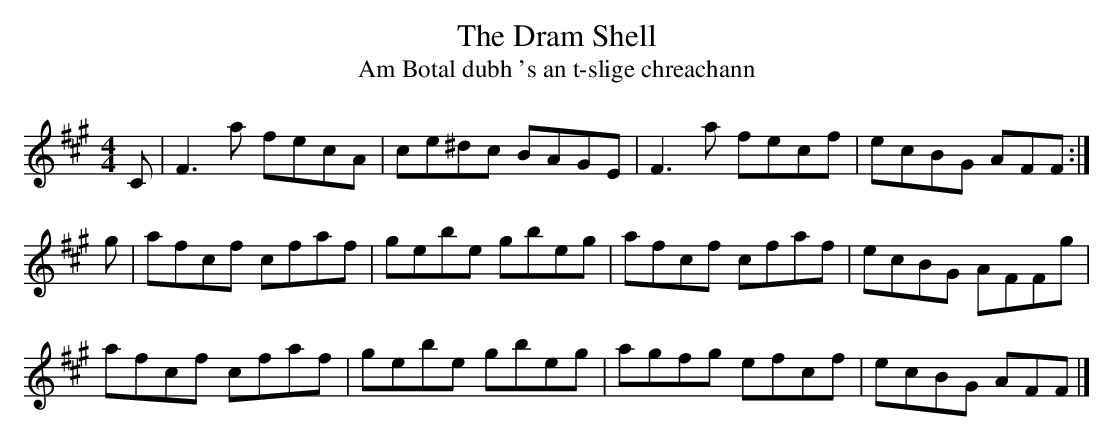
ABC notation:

X:1
T:The Dram Shell
T:Am Botal dubh 's an t-slige chreachann
M:4/4
L:1/8
K:F# minor
C|F3a fecA|ce^dc BAGE|F3a fecf|ecBG AFF:|]
g|afcf cfaf|gebe gbeg|afcf cfaf|ecBG AFFg|
afcf cfaf|gebe gbeg|agfg efcf|ecBG AFF|]
